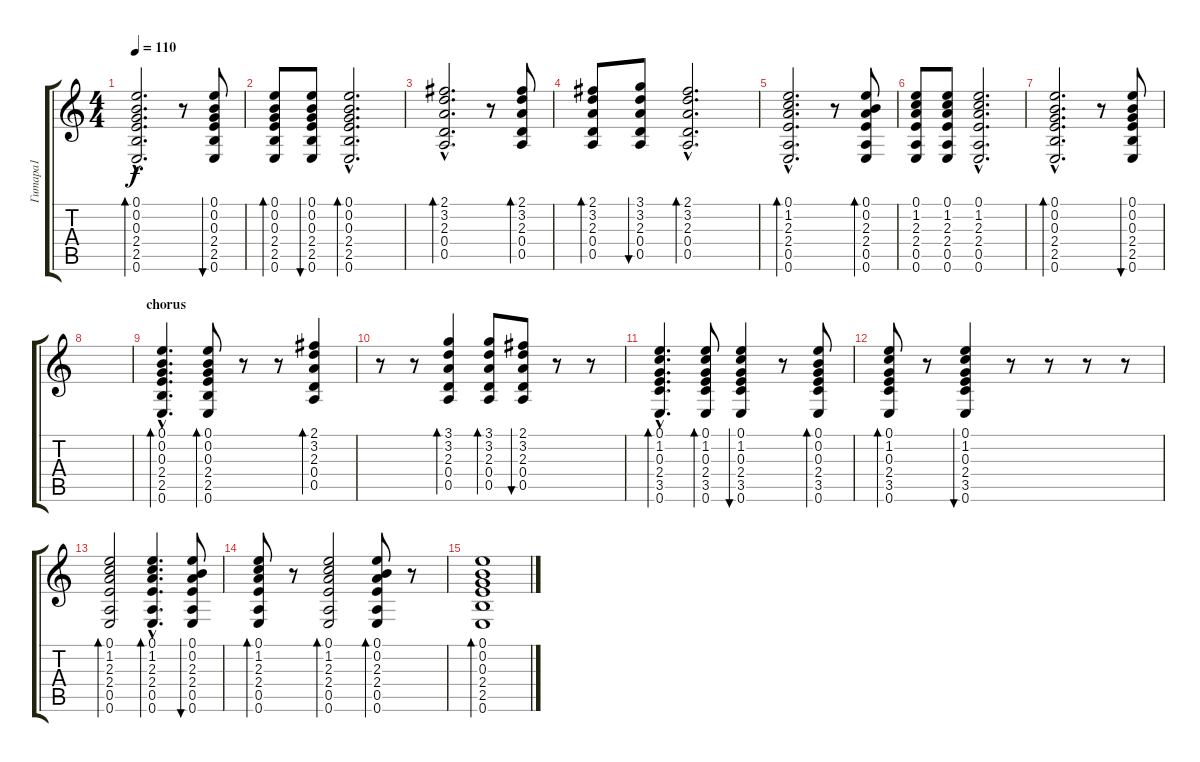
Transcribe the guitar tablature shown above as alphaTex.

\track ("Гитара1" "Гитара1") {instrument acousticguitarnylon}
\staff {score tabs}
\tuning (E4 B3 G3 D3 A2 E2) {hide}
\ts (4 4)
\tempo 110
\clef g2
\ks c
(0.1{hac} 0.2{hac} 0.3{hac} 2.4{hac} 2.5{hac} 0.6{hac}).2{d bd 60 dy f} r.8 (0.1 0.2 0.3 2.4 2.5 0.6).8{bu 30} |
(0.1 0.2 0.3 2.4 2.5 0.6).8{bd 30} (0.1 0.2 0.3 2.4 2.5 0.6).8{bu 30} (0.1{hac} 0.2{hac} 0.3{hac} 2.4{hac} 2.5{hac} 0.6{hac}).2{d bd 30} |
(2.1{hac} 3.2{hac} 2.3{hac} 0.4{hac} 0.5{hac}).2{d bd 120} r.8 (2.1 3.2 2.3 0.4 0.5).8{bd 30} |
(2.1 3.2 2.3 0.4 0.5).8{bd 30} (3.1 3.2 2.3 0.4 0.5).8{bu 30} (2.1{hac} 3.2{hac} 2.3{hac} 0.4{hac} 0.5{hac}).2{d bd 60} |
(0.1{hac} 1.2{hac} 2.3{hac} 2.4{hac} 0.5{hac} 0.6{hac}).2{d bd 120} r.8 (0.1 0.2 2.3 2.4 0.5 0.6).8{bd 30} |
(0.1 1.2 2.3 2.4 0.5 0.6).8 (0.1 1.2 2.3 2.4 0.5 0.6).8 (0.1{hac} 1.2{hac} 2.3{hac} 2.4{hac} 0.5{hac} 0.6{hac}).2{d} |
(0.1{hac} 0.2{hac} 0.3{hac} 2.4{hac} 2.5{hac} 0.6{hac}).2{d bd 60} r.8 (0.1 0.2 0.3 2.4 2.5 0.6).8{bu 30} |
|
\section ("" "chorus")
(0.1{hac} 0.2{hac} 0.3{hac} 2.4{hac} 2.5{hac} 0.6{hac}).4{d bd 60} (0.1 0.2 0.3 2.4 2.5 0.6).8{bd 60} r.8 r.8 (2.1 3.2 2.3 0.4 0.5).4{bd 60} |
r.8 r.8 (3.1 3.2 2.3 0.4 0.5).4{bd 60} (3.1 3.2 2.3 0.4 0.5).8{bd 30} (2.1 3.2 2.3 0.4 0.5).8{bu 30} r.8 r.8 |
(0.1{hac} 1.2{hac} 0.3{hac} 2.4{hac} 3.5{hac} 0.6{hac}).4{d bd 120} (0.1 1.2 0.3 2.4 3.5 0.6).8{bd 30} (0.1 1.2 0.3 2.4 3.5 0.6).4{bu 30} r.8 (0.1 0.2 0.3 2.4 3.5 0.6).8{bd 30} |
(0.1 1.2 0.3 2.4 3.5 0.6).8{bd 30} r.8 (0.1 1.2 0.3 2.4 3.5 0.6).4{bu 60} r.8 r.8 r.8 r.8 |
(0.1 1.2 2.3 2.4 0.5 0.6).2{bd 60} (0.1{hac} 1.2{hac} 2.3{hac} 2.4{hac} 0.5{hac} 0.6{hac}).4{d bd 60} (0.1 0.2 2.3 2.4 0.5 0.6).8{bu 30} |
(0.1 1.2 2.3 2.4 0.5 0.6).8{bd 30} r.8 (0.1 1.2 2.3 2.4 0.5 0.6).2{bd 30} (0.1 0.2 2.3 2.4 0.5 0.6).8{bd 30} r.8 |
(0.1 0.2 0.3 2.4 2.5 0.6).1{bd 30}
